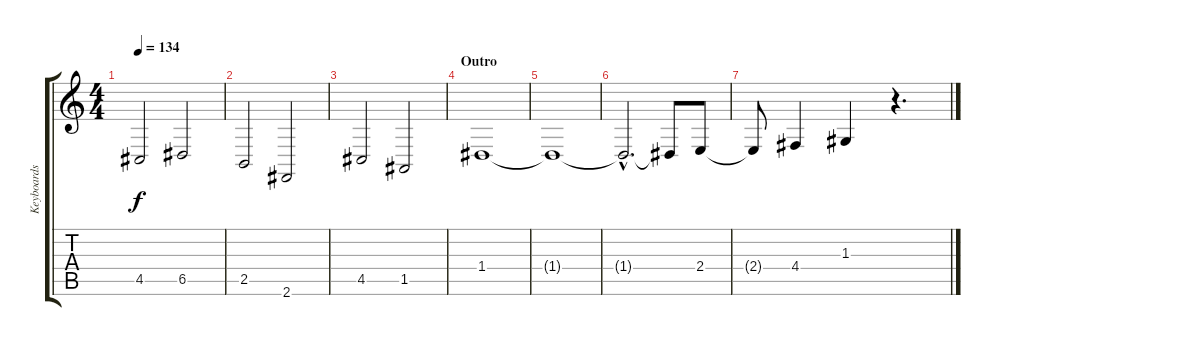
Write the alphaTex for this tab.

\track ("Keyboards 2" "Keyboards ") {instrument stringensemble1}
\staff {score tabs}
\tuning (E4 B3 G3 D3 A2 E2) {hide}
\ts (4 4)
\tempo 134
\clef g2
\ks c
4.5.2{dy f} 6.5.2 |
2.5.2 2.6.2 |
4.5.2 1.5.2 |
\section ("" "Outro")
1.4.1 |
1.4{t}.1 |
1.4{hac t}.2{d} 1.4{t}.8 2.4.8 |
2.4{t}.8 4.4.4 1.3.4 r.4{d}
